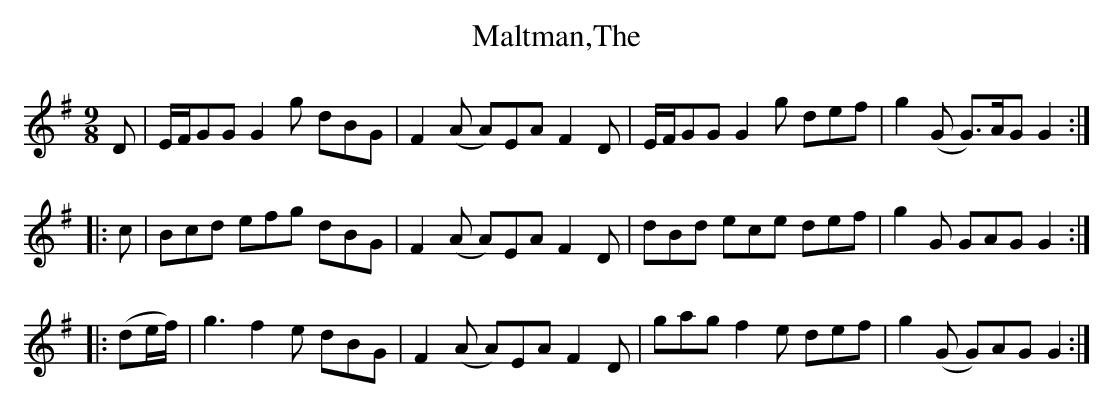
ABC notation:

X:1
T:Maltman,The
L:1/8
M:9/8
K:G
D |\
E/F/GGG2g dBG | F2(A A)EA F2D | E/F/GG G2g def | g2(G G>)AG G2 :|
|: c |\
Bcd efg dBG | F2(A A)EA F2D | dBd ece def | g2G GAG G2 :|
|: (d2/e/2f/) |\
g3 f2e dBG | F2(A A)EA F2D | gag f2e def | g2(G G)AG G2 :|
